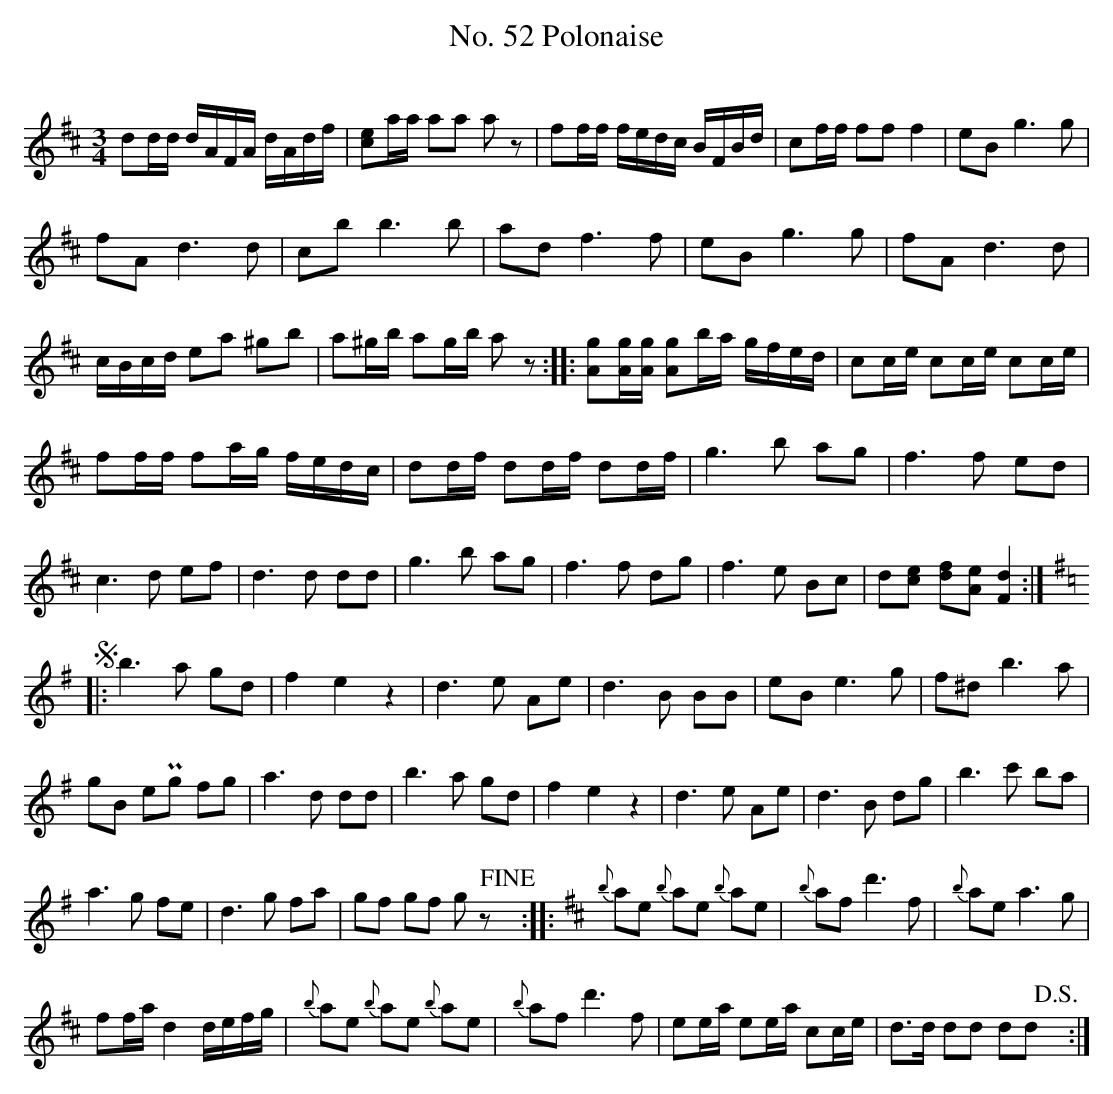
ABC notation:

X:1
T:No. 52 Polonaise
C:
M:3/4
K:D
dd/d/ d/A/F/A/ d/A/d/f/|[ce]a/a/ aa az|ff/f/ f/e/d/c/ B/F/B/d/|cf/f/ ff f2|eBg3g|
fAd3d|cbb3b|adf3f|eBg3g|fAd3d|
c/B/c/d/ ea ^gb|a^g/b/ ag/b/ az:||:[gA][gA]/[gA]/ [gA]b/a/ g/f/e/d/|cc/e/ cc/e/ cc/e/|
ff/f/ fa/g/ f/e/d/c/|dd/f/ dd/f/ dd/f/|g3b ag|f3f ed|
c3d ef|d3d dd|g3b ag|f3f dg|f3e Bc|d[ce] [df][eA][dF]2:|
K:G
!segno!|:b3a gd|f2e2z2|d3e Ae|d3B BB|eBe3g|f^db3a|
gB ePg fg|a3d dd|b3a gd|f2e2z2|d3e Ae|d3B dg|b3c' ba|
a3g fe|d3g fa|gf gf gz!fine!y:||:\
K:D
{b}ae {b}ae {b}ae|{b}afd'3f|{b}aea3g|
ff/a/ d2d/e/f/g/|{b}ae {b}ae {b}ae|{b}afd'3f|ee/a/ ee/a/ cc/e/|d>d dd dd!D.S.!y:|
